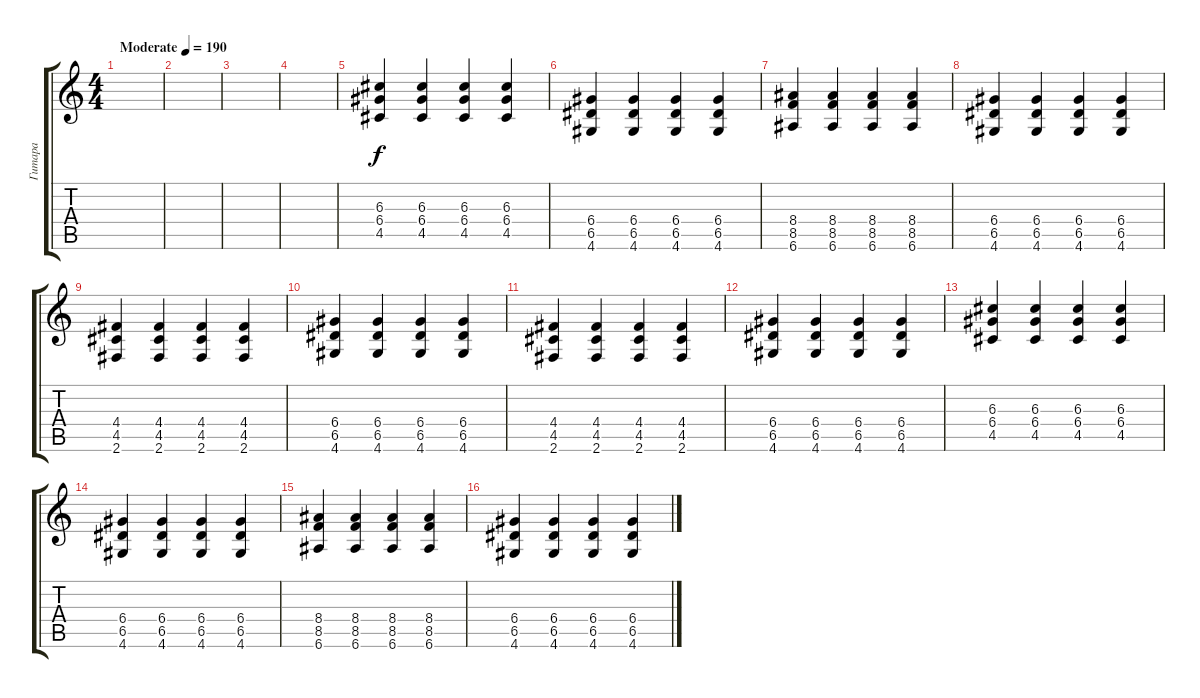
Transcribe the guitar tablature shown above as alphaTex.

\track ("Гитара" "Гитара") {instrument distortionguitar}
\staff {score tabs}
\tuning (E4 B3 G3 D3 A2 E2) {hide}
\ts (4 4)
\tempo (190 "Moderate")
\clef g2
\ks c
|
|
|
|
(6.3 6.4 4.5).4 (6.3 6.4 4.5).4 (6.3 6.4 4.5).4 (6.3 6.4 4.5).4 |
(6.4 6.5 4.6).4 (6.4 6.5 4.6).4 (6.4 6.5 4.6).4 (6.4 6.5 4.6).4 |
(8.4 8.5 6.6).4 (8.4 8.5 6.6).4 (8.4 8.5 6.6).4 (8.4 8.5 6.6).4 |
(6.4 6.5 4.6).4 (6.4 6.5 4.6).4 (6.4 6.5 4.6).4 (6.4 6.5 4.6).4 |
(4.4 4.5 2.6).4 (4.4 4.5 2.6).4 (4.4 4.5 2.6).4 (4.4 4.5 2.6).4 |
(6.4 6.5 4.6).4 (6.4 6.5 4.6).4 (6.4 6.5 4.6).4 (6.4 6.5 4.6).4 |
(4.4 4.5 2.6).4 (4.4 4.5 2.6).4 (4.4 4.5 2.6).4 (4.4 4.5 2.6).4 |
(6.4 6.5 4.6).4 (6.4 6.5 4.6).4 (6.4 6.5 4.6).4 (6.4 6.5 4.6).4 |
(6.3 6.4 4.5).4 (6.3 6.4 4.5).4 (6.3 6.4 4.5).4 (6.3 6.4 4.5).4 |
(6.4 6.5 4.6).4 (6.4 6.5 4.6).4 (6.4 6.5 4.6).4 (6.4 6.5 4.6).4 |
(8.4 8.5 6.6).4 (8.4 8.5 6.6).4 (8.4 8.5 6.6).4 (8.4 8.5 6.6).4 |
(6.4 6.5 4.6).4 (6.4 6.5 4.6).4 (6.4 6.5 4.6).4 (6.4 6.5 4.6).4
